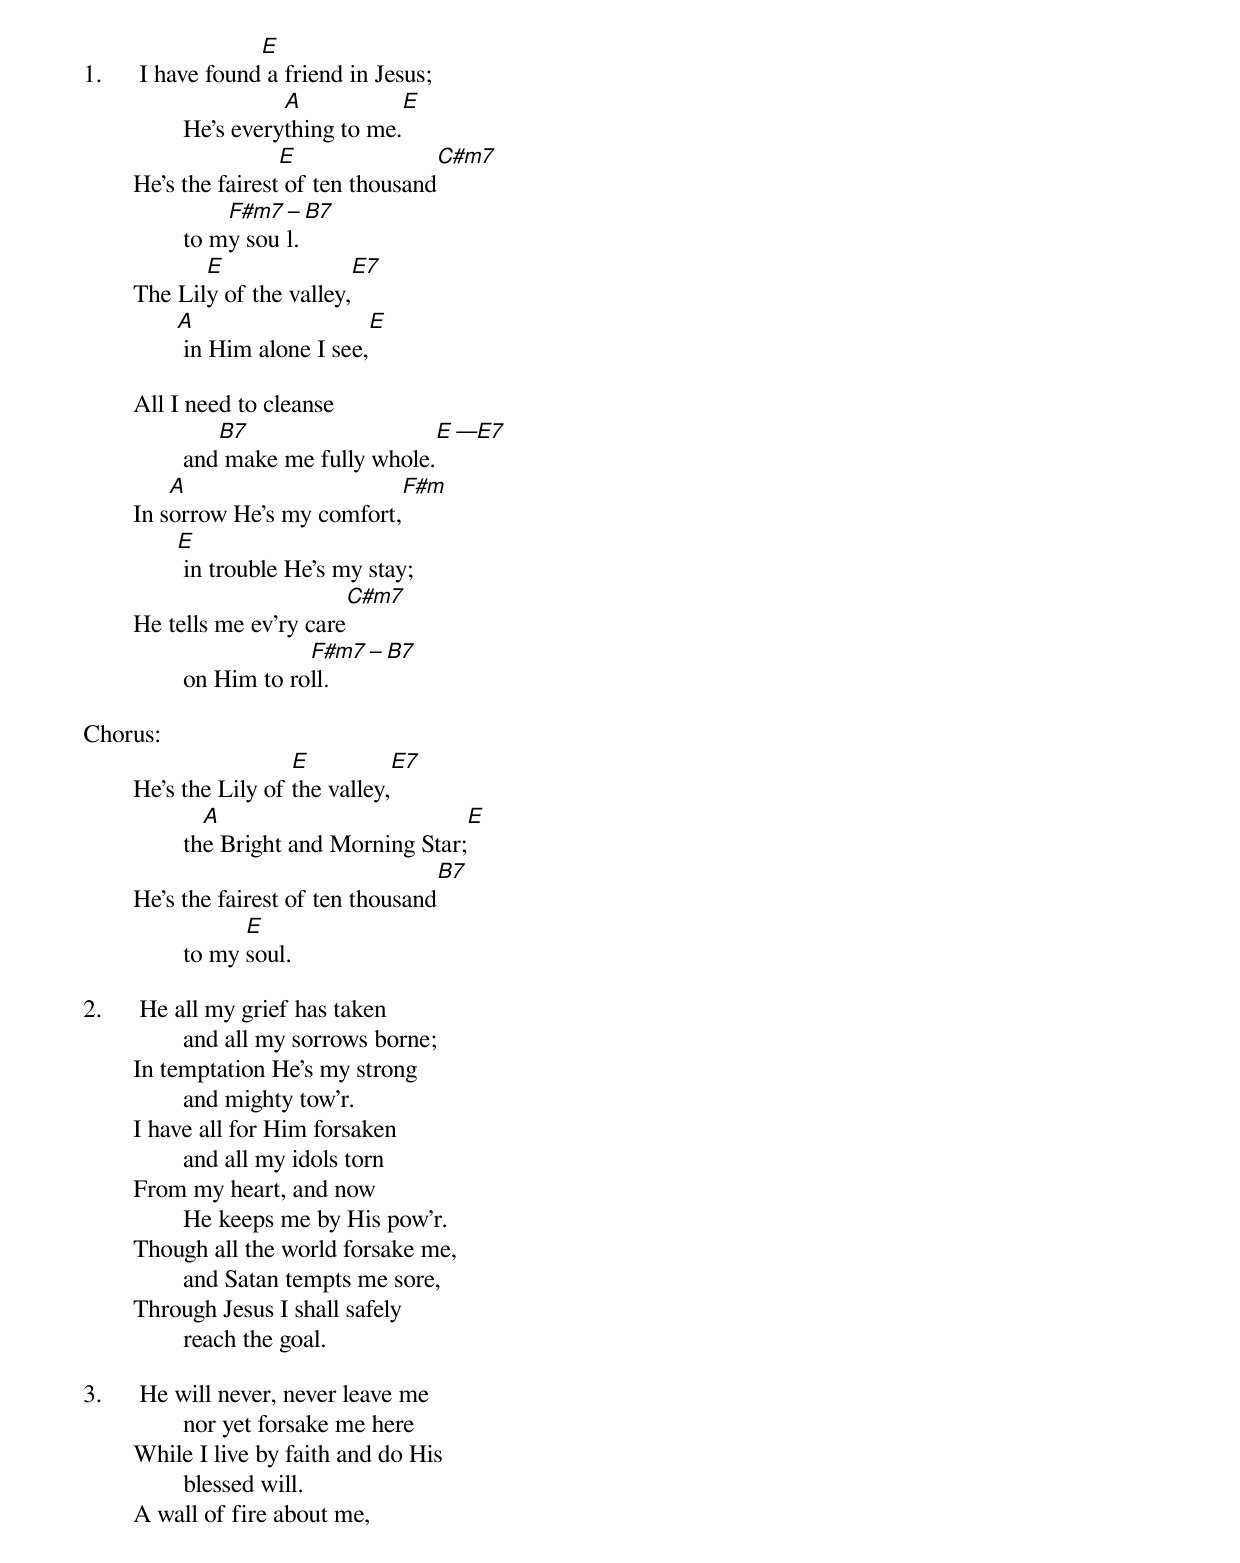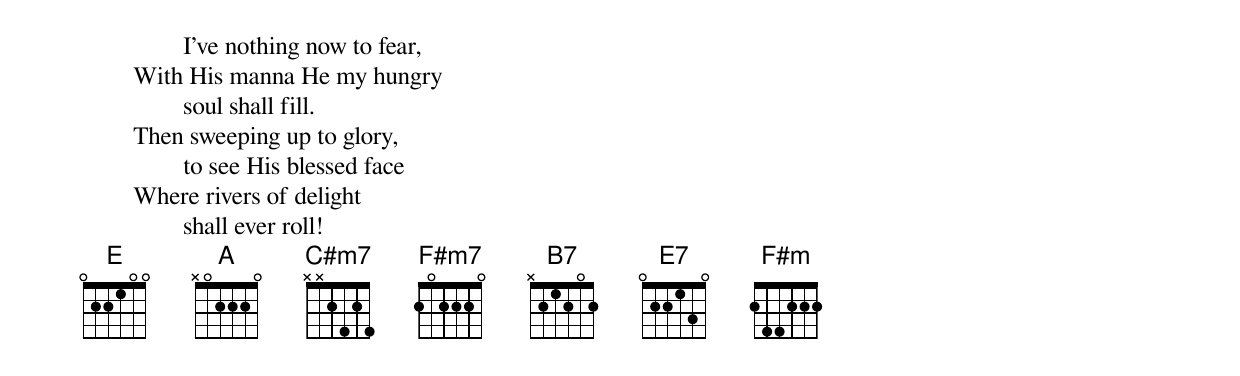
                    E
1.	I have found a friend in Jesus;
		          A                            E
		He’s everything to me.
                        E                            C#m7
	He’s the fairest of ten thousand
                    F#m7 – B7
		to my soul.
               E                    E7
	The Lily of the valley,
               A                      E
		in Him alone I see,

	All I need to cleanse
                   B7                            E    —E7
		and make me fully whole.
            A                              F#m
	In sorrow He’s my comfort,
               E
		in trouble He’s my stay;
                                        C#m7
	He tells me ev’ry care
                            F#m7 – B7
		on Him to roll.

Chorus:
                         E                   E7
	He’s the Lily of the valley,
                  A                                      E
		the Bright and Morning Star;
                                                    B7
	He’s the fairest of ten thousand
                      E
		to my soul.

2.	He all my grief has taken
		and all my sorrows borne;
	In temptation He’s my strong
		and mighty tow’r.
	I have all for Him forsaken
		and all my idols torn
	From my heart, and now
		He keeps me by His pow’r.
	Though all the world forsake me,
		and Satan tempts me sore,
	Through Jesus I shall safely
		reach the goal.

3.	He will never, never leave me
		nor yet forsake me here
	While I live by faith and do His
		blessed will.
	A wall of fire about me,
		I’ve nothing now to fear,
	With His manna He my hungry
		soul shall fill.
	Then sweeping up to glory,
		to see His blessed face
	Where rivers of delight
		shall ever roll!
